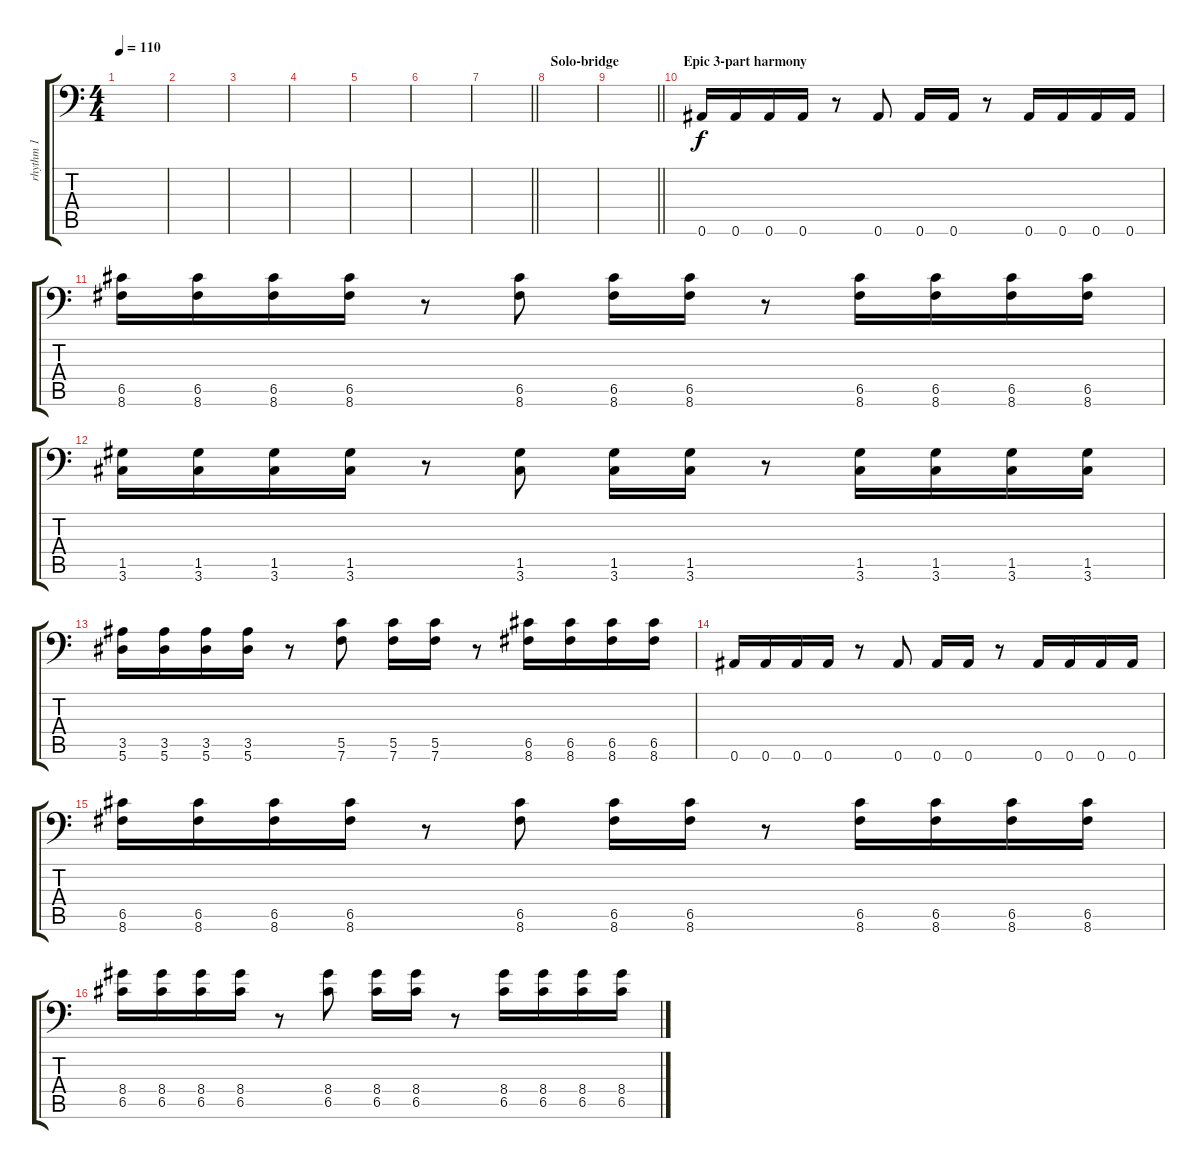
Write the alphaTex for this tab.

\track ("rhythm 1" "rhythm 1") {instrument distortionguitar}
\staff {score tabs}
\tuning (D4 A3 F3 C3 G2 Bb1) {hide}
\ts (4 4)
\tempo 110
\clef f4
\ks c
|
|
|
|
|
|
\barLineRight lightlight
|
\section ("" "Solo-bridge")
|
\barLineRight lightlight
|
\section ("" "Epic 3-part harmony")
0.6.16 0.6.16 0.6.16 0.6.16 r.8 0.6.8 0.6.16 0.6.16 r.8 0.6.16 0.6.16 0.6.16 0.6.16 |
(6.5 8.6).16 (6.5 8.6).16 (6.5 8.6).16 (6.5 8.6).16 r.8 (6.5 8.6).8 (6.5 8.6).16 (6.5 8.6).16 r.8 (6.5 8.6).16 (6.5 8.6).16 (6.5 8.6).16 (6.5 8.6).16 |
(1.5 3.6).16 (1.5 3.6).16 (1.5 3.6).16 (1.5 3.6).16 r.8 (1.5 3.6).8 (1.5 3.6).16 (1.5 3.6).16 r.8 (1.5 3.6).16 (1.5 3.6).16 (1.5 3.6).16 (1.5 3.6).16 |
(3.5 5.6).16 (3.5 5.6).16 (3.5 5.6).16 (3.5 5.6).16 r.8 (5.5 7.6).8 (5.5 7.6).16 (5.5 7.6).16 r.8 (6.5 8.6).16 (6.5 8.6).16 (6.5 8.6).16 (6.5 8.6).16 |
0.6.16 0.6.16 0.6.16 0.6.16 r.8 0.6.8 0.6.16 0.6.16 r.8 0.6.16 0.6.16 0.6.16 0.6.16 |
(6.5 8.6).16 (6.5 8.6).16 (6.5 8.6).16 (6.5 8.6).16 r.8 (6.5 8.6).8 (6.5 8.6).16 (6.5 8.6).16 r.8 (6.5 8.6).16 (6.5 8.6).16 (6.5 8.6).16 (6.5 8.6).16 |
(8.4 6.5).16 (8.4 6.5).16 (8.4 6.5).16 (8.4 6.5).16 r.8 (8.4 6.5).8 (8.4 6.5).16 (8.4 6.5).16 r.8 (8.4 6.5).16 (8.4 6.5).16 (8.4 6.5).16 (8.4 6.5).16
